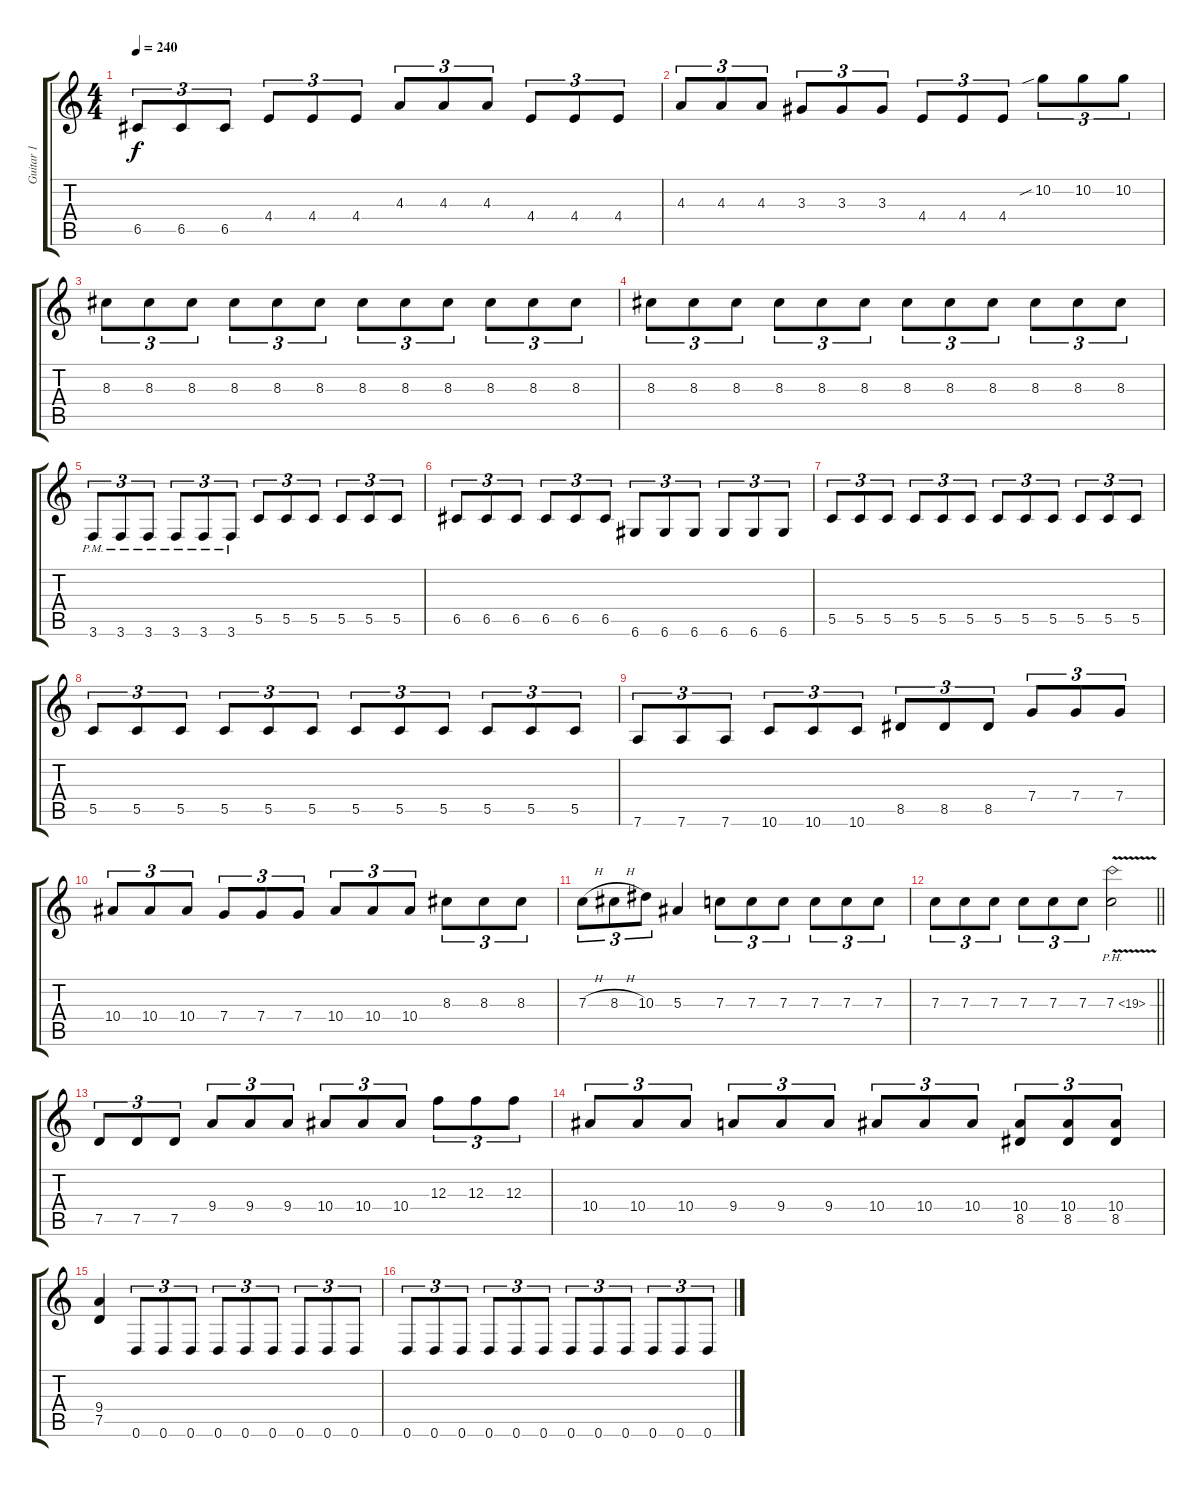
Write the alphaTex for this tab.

\track ("Guitar 1" "Guitar 1") {instrument distortionguitar}
\staff {score tabs}
\tuning (D4 A3 F3 C3 G2 D2) {hide}
\ts (4 4)
\tempo 240
\clef g2
\ks c
6.5.8{tu (3 2) dy f} 6.5.8{tu (3 2)} 6.5.8{tu (3 2)} 4.4.8{tu (3 2)} 4.4.8{tu (3 2)} 4.4.8{tu (3 2)} 4.3.8{tu (3 2)} 4.3.8{tu (3 2)} 4.3.8{tu (3 2)} 4.4.8{tu (3 2)} 4.4.8{tu (3 2)} 4.4.8{tu (3 2)} |
4.3.8{tu (3 2)} 4.3.8{tu (3 2)} 4.3.8{tu (3 2)} 3.3.8{tu (3 2)} 3.3.8{tu (3 2)} 3.3.8{tu (3 2)} 4.4.8{tu (3 2)} 4.4.8{tu (3 2)} 4.4.8{tu (3 2)} 10.2{sib}.8{tu (3 2)} 10.2.8{tu (3 2)} 10.2.8{tu (3 2)} |
8.3.8{tu (3 2)} 8.3.8{tu (3 2)} 8.3.8{tu (3 2)} 8.3.8{tu (3 2)} 8.3.8{tu (3 2)} 8.3.8{tu (3 2)} 8.3.8{tu (3 2)} 8.3.8{tu (3 2)} 8.3.8{tu (3 2)} 8.3.8{tu (3 2)} 8.3.8{tu (3 2)} 8.3.8{tu (3 2)} |
8.3.8{tu (3 2)} 8.3.8{tu (3 2)} 8.3.8{tu (3 2)} 8.3.8{tu (3 2)} 8.3.8{tu (3 2)} 8.3.8{tu (3 2)} 8.3.8{tu (3 2)} 8.3.8{tu (3 2)} 8.3.8{tu (3 2)} 8.3.8{tu (3 2)} 8.3.8{tu (3 2)} 8.3.8{tu (3 2)} |
3.6{pm}.8{tu (3 2)} 3.6{pm}.8{tu (3 2)} 3.6{pm}.8{tu (3 2)} 3.6{pm}.8{tu (3 2)} 3.6{pm}.8{tu (3 2)} 3.6{pm}.8{tu (3 2)} 5.5.8{tu (3 2)} 5.5.8{tu (3 2)} 5.5.8{tu (3 2)} 5.5.8{tu (3 2)} 5.5.8{tu (3 2)} 5.5.8{tu (3 2)} |
6.5.8{tu (3 2)} 6.5.8{tu (3 2)} 6.5.8{tu (3 2)} 6.5.8{tu (3 2)} 6.5.8{tu (3 2)} 6.5.8{tu (3 2)} 6.6.8{tu (3 2)} 6.6.8{tu (3 2)} 6.6.8{tu (3 2)} 6.6.8{tu (3 2)} 6.6.8{tu (3 2)} 6.6.8{tu (3 2)} |
5.5.8{tu (3 2)} 5.5.8{tu (3 2)} 5.5.8{tu (3 2)} 5.5.8{tu (3 2)} 5.5.8{tu (3 2)} 5.5.8{tu (3 2)} 5.5.8{tu (3 2)} 5.5.8{tu (3 2)} 5.5.8{tu (3 2)} 5.5.8{tu (3 2)} 5.5.8{tu (3 2)} 5.5.8{tu (3 2)} |
5.5.8{tu (3 2)} 5.5.8{tu (3 2)} 5.5.8{tu (3 2)} 5.5.8{tu (3 2)} 5.5.8{tu (3 2)} 5.5.8{tu (3 2)} 5.5.8{tu (3 2)} 5.5.8{tu (3 2)} 5.5.8{tu (3 2)} 5.5.8{tu (3 2)} 5.5.8{tu (3 2)} 5.5.8{tu (3 2)} |
7.6.8{tu (3 2)} 7.6.8{tu (3 2)} 7.6.8{tu (3 2)} 10.6.8{tu (3 2)} 10.6.8{tu (3 2)} 10.6.8{tu (3 2)} 8.5.8{tu (3 2)} 8.5.8{tu (3 2)} 8.5.8{tu (3 2)} 7.4.8{tu (3 2)} 7.4.8{tu (3 2)} 7.4.8{tu (3 2)} |
10.4.8{tu (3 2)} 10.4.8{tu (3 2)} 10.4.8{tu (3 2)} 7.4.8{tu (3 2)} 7.4.8{tu (3 2)} 7.4.8{tu (3 2)} 10.4.8{tu (3 2)} 10.4.8{tu (3 2)} 10.4.8{tu (3 2)} 8.3.8{tu (3 2)} 8.3.8{tu (3 2)} 8.3.8{tu (3 2)} |
7.3{h}.8{tu (3 2)} 8.3{h}.8{tu (3 2)} 10.3.8{tu (3 2)} 5.3.4 7.3.8{tu (3 2)} 7.3.8{tu (3 2)} 7.3.8{tu (3 2)} 7.3.8{tu (3 2)} 7.3.8{tu (3 2)} 7.3.8{tu (3 2)} |
\barLineRight lightlight
7.3.8{tu (3 2)} 7.3.8{tu (3 2)} 7.3.8{tu (3 2)} 7.3.8{tu (3 2)} 7.3.8{tu (3 2)} 7.3.8{tu (3 2)} 7.3{ph 12 v}.2 |
7.5.8{tu (3 2)} 7.5.8{tu (3 2)} 7.5.8{tu (3 2)} 9.4.8{tu (3 2)} 9.4.8{tu (3 2)} 9.4.8{tu (3 2)} 10.4.8{tu (3 2)} 10.4.8{tu (3 2)} 10.4.8{tu (3 2)} 12.3.8{tu (3 2)} 12.3.8{tu (3 2)} 12.3.8{tu (3 2)} |
10.4.8{tu (3 2)} 10.4.8{tu (3 2)} 10.4.8{tu (3 2)} 9.4.8{tu (3 2)} 9.4.8{tu (3 2)} 9.4.8{tu (3 2)} 10.4.8{tu (3 2)} 10.4.8{tu (3 2)} 10.4.8{tu (3 2)} (10.4 8.5).8{tu (3 2)} (10.4 8.5).8{tu (3 2)} (10.4 8.5).8{tu (3 2)} |
(9.4 7.5).4 0.6.8{tu (3 2)} 0.6.8{tu (3 2)} 0.6.8{tu (3 2)} 0.6.8{tu (3 2)} 0.6.8{tu (3 2)} 0.6.8{tu (3 2)} 0.6.8{tu (3 2)} 0.6.8{tu (3 2)} 0.6.8{tu (3 2)} |
0.6.8{tu (3 2)} 0.6.8{tu (3 2)} 0.6.8{tu (3 2)} 0.6.8{tu (3 2)} 0.6.8{tu (3 2)} 0.6.8{tu (3 2)} 0.6.8{tu (3 2)} 0.6.8{tu (3 2)} 0.6.8{tu (3 2)} 0.6.8{tu (3 2)} 0.6.8{tu (3 2)} 0.6.8{tu (3 2)}
